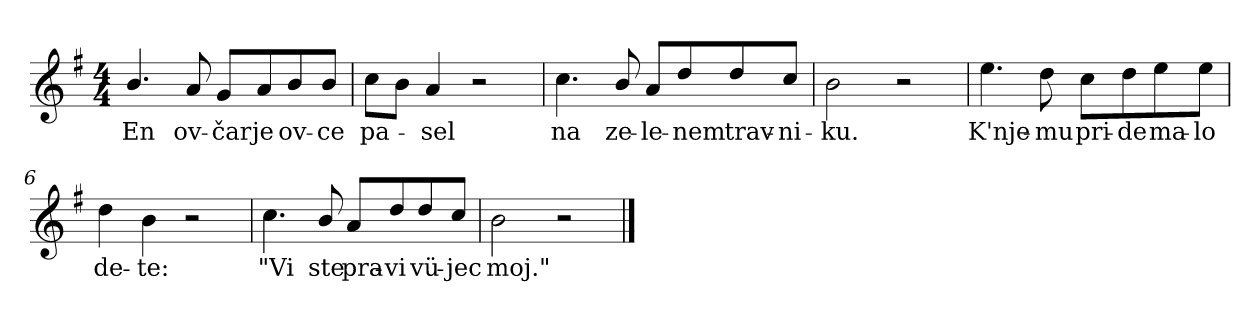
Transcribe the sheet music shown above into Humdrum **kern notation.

**kern	**text
*part1	*part1
*staff1	*staff1
*clefG2	*
*k[f#]	*
*G:	*
*M4/4	*
=1	=1
!	!LO:LY:b
4.b/	En
!	!LO:LY:b
8a/	ov-
!	!LO:LY:b
8g/L	-čar
!	!LO:LY:b
8a/	je
!	!LO:LY:b
8b/	ov-
!	!LO:LY:b
8b/J	-ce
=2	=2
!	!LO:LY:b
8cc\L	pa-
8b\J	.
!	!LO:LY:b
4a/	-sel
2r	.
=3	=3
!	!LO:LY:b
4.cc\	na
!	!LO:LY:b
8b/	ze-
!	!LO:LY:b
8a/L	-le-
!	!LO:LY:b
8dd/	-nem
!	!LO:LY:b
8dd/	trav-
!	!LO:LY:b
8cc/J	-ni-
=4	=4
!	!LO:LY:b
2b\	-ku.
2r	.
!!LO:LB:g=z
=5	=5
!	!LO:LY:b
4.ee\	K'nje-
!	!LO:LY:b
8dd\	-mu
!	!LO:LY:b
8cc\L	pri-
!	!LO:LY:b
8dd\	-de
!	!LO:LY:b
8ee\	ma-
!	!LO:LY:b
8ee\J	-lo
=6	=6
!	!LO:LY:b
4dd\	de-
!	!LO:LY:b
4b\	-te:
2r	.
=7	=7
!	!LO:LY:b
4.cc\	"Vi
!	!LO:LY:b
8b/	ste
!	!LO:LY:b
8a/L	pra-
!	!LO:LY:b
8dd/	-vi
!	!LO:LY:b
8dd/	vü-
!	!LO:LY:b
8cc/J	-jec
=8	=8
!	!LO:LY:b
2b\	moj."
2r	.
==	==
*-	*-
